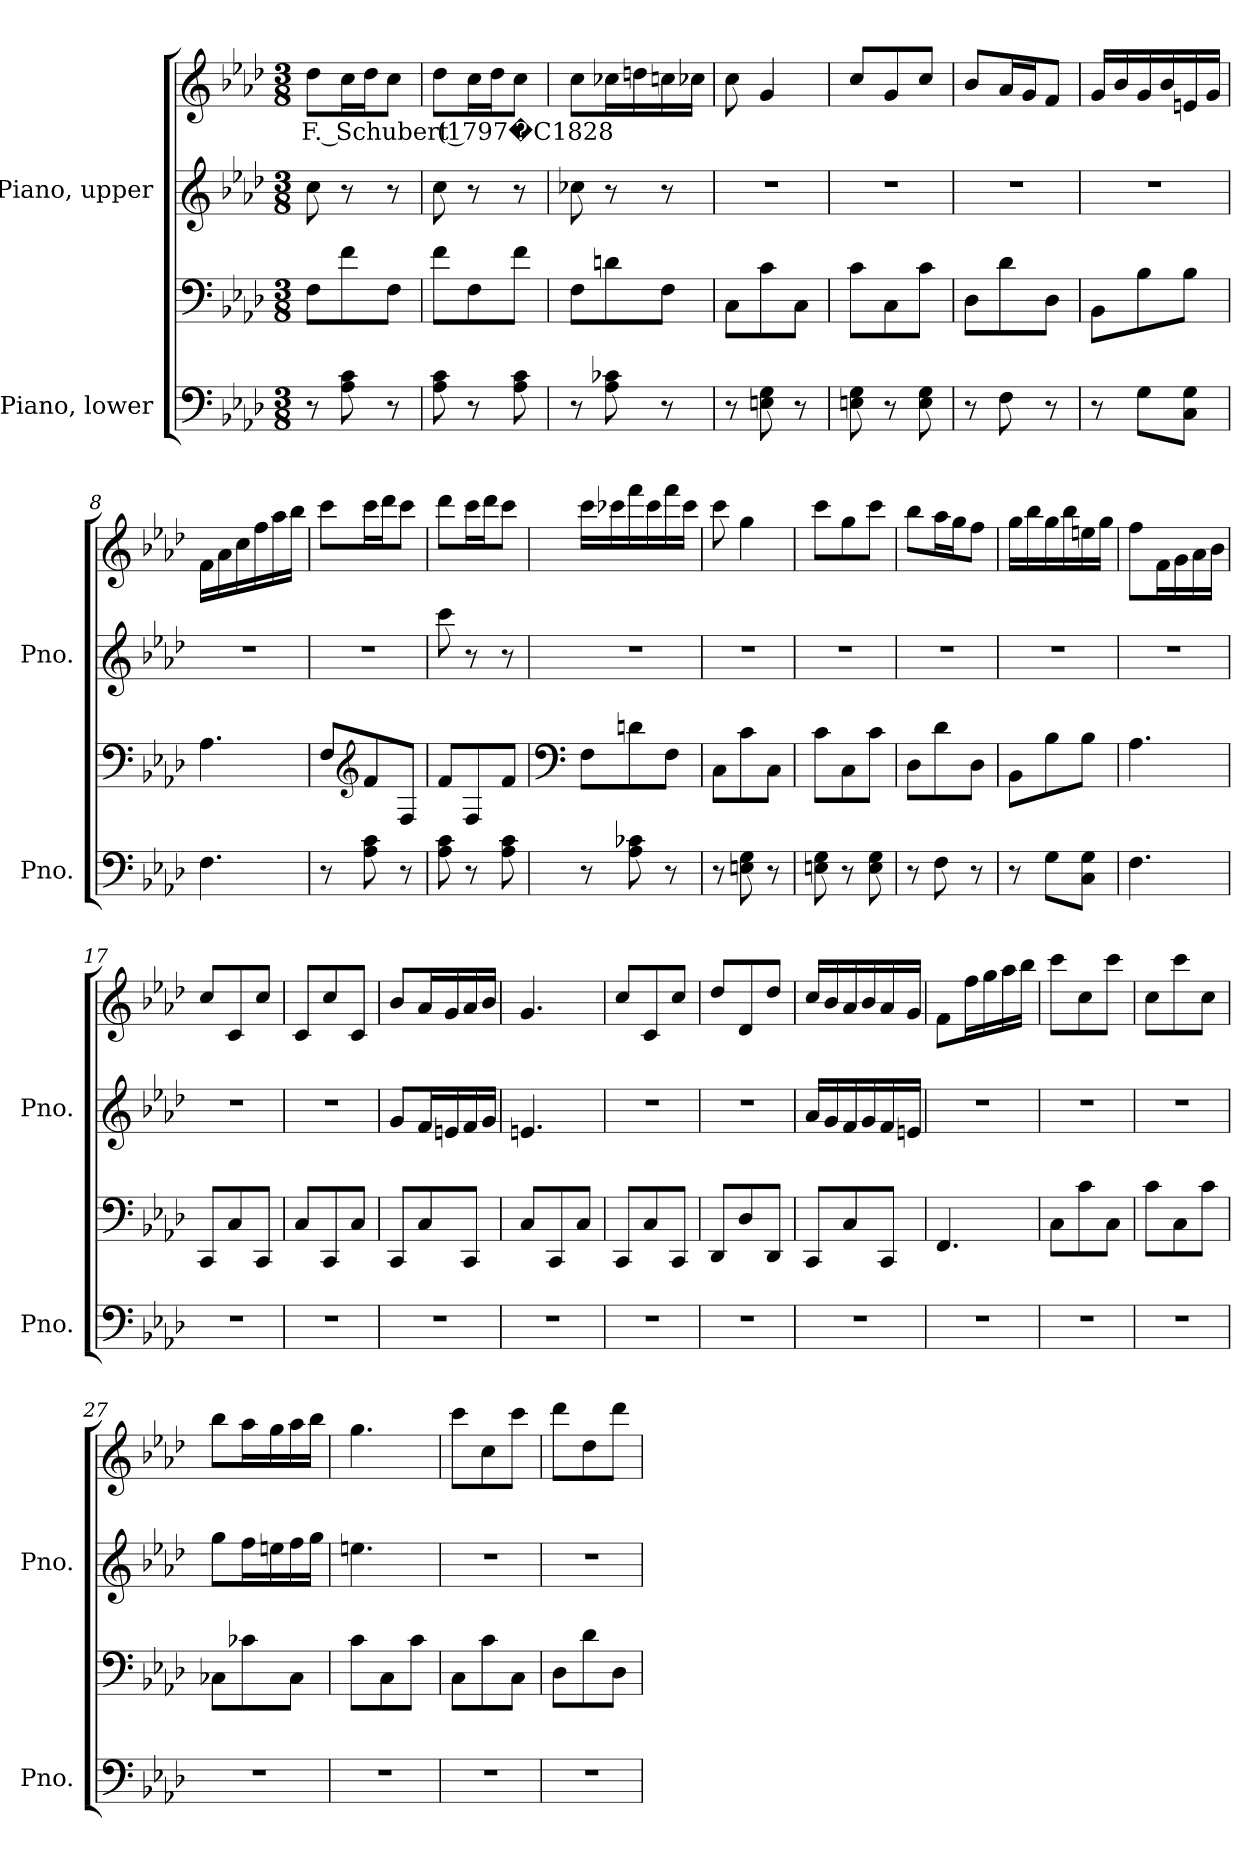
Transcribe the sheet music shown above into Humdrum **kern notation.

**kern	**kern	**kern	**kern	**text
*part2	*part2	*part1	*part1	*part1
*staff4	*staff3	*staff2	*staff1	*staff1
*I"Piano, lower	*	*I"Piano, upper	*	*
*I'Pno.	*	*I'Pno.	*	*
*clefF4	*clefF4	*clefG2	*clefG2	*
*k[b-e-a-d-]	*k[b-e-a-d-]	*k[b-e-a-d-]	*k[b-e-a-d-]	*
*M3/8	*M3/8	*M3/8	*M3/8	*
*MM175	*MM175	*MM175	*MM175	*
=1	=1	=1	=1	=1
!	!	!	!	!LO:LY:b
8r	8F\L	8cc\	8dd-\L	F. Schubert (1797�C1828
8A-\ 8c\	8f\	8r	16cc\L	.
.	.	.	16dd-\J	.
8r	8F\J	8r	8cc\J	.
=2	=2	=2	=2	=2
8A-\ 8c\	8f\L	8cc\	8dd-\L	.
8r	8F\	8r	16cc\L	.
.	.	.	16dd-\J	.
8A-\ 8c\	8f\J	8r	8cc\J	.
=3	=3	=3	=3	=3
8r	8F\L	8cc-X\	8cc\L	.
8A-\ 8c-X\	8dn\	8r	16cc-X\L	.
.	.	.	16ddn\	.
8r	8F\J	8r	16ccn\	.
.	.	.	16cc-X\JJ	.
=4	=4	=4	=4	=4
8r	8C\L	4.r	8cc\	.
8En\ 8G\	8c\	.	4g/	.
8r	8C\J	.	.	.
!!LO:LB:g=z
=5	=5	=5	=5	=5
8En\ 8G\	8c\L	4.r	8cc/L	.
8r	8C\	.	8g/	.
8E\ 8G\	8c\J	.	8cc/J	.
=6	=6	=6	=6	=6
8r	8D-\L	4.r	8b-/L	.
8F\	8d-\	.	16a-/L	.
.	.	.	16g/J	.
8r	8D-\J	.	8f/J	.
=7	=7	=7	=7	=7
8r	8BB-\L	4.r	16g/LL	.
.	.	.	16b-/	.
8G\L	8B-\	.	16g/	.
.	.	.	16b-/	.
8C\ 8G\J	8B-\J	.	16en/	.
.	.	.	16g/JJ	.
=8	=8	=8	=8	=8
4.F\	4.A-\	4.r	16f\LL	.
.	.	.	16a-\	.
.	.	.	16cc\	.
.	.	.	16ff\	.
.	.	.	16aa-\	.
.	.	.	16bb-\JJ	.
=9	=9	=9	=9	=9
8r	8F/L	4.r	8ccc\L	.
*	*clefG2	*	*	*
8A-\ 8c\	8f/	.	16ccc\L	.
.	.	.	16ddd-\J	.
8r	8F/J	.	8ccc\J	.
=10	=10	=10	=10	=10
8A-\ 8c\	8f/L	8ccc\	8ddd-\L	.
8r	8F/	8r	16ccc\L	.
.	.	.	16ddd-\J	.
8A-\ 8c\	8f/J	8r	8ccc\J	.
!!LO:LB:g=z
=11	=11	=11	=11	=11
*	*clefF4	*	*	*
8r	8F\L	4.r	16ccc\LL	.
.	.	.	16ccc-X\	.
8A-\ 8c-X\	8dn\	.	16fff\	.
.	.	.	16ccc-\	.
8r	8F\J	.	16fff\	.
.	.	.	16ccc-\JJ	.
=12	=12	=12	=12	=12
8r	8C\L	4.r	8ccc\	.
8En\ 8G\	8c\	.	4gg\	.
8r	8C\J	.	.	.
=13	=13	=13	=13	=13
8En\ 8G\	8c\L	4.r	8ccc\L	.
8r	8C\	.	8gg\	.
8E\ 8G\	8c\J	.	8ccc\J	.
=14	=14	=14	=14	=14
8r	8D-\L	4.r	8bb-\L	.
8F\	8d-\	.	16aa-\L	.
.	.	.	16gg\J	.
8r	8D-\J	.	8ff\J	.
=15	=15	=15	=15	=15
8r	8BB-\L	4.r	16gg\LL	.
.	.	.	16bb-\	.
8G\L	8B-\	.	16gg\	.
.	.	.	16bb-\	.
8C\ 8G\J	8B-\J	.	16een\	.
.	.	.	16gg\JJ	.
=16	=16	=16	=16	=16
4.F\	4.A-\	4.r	8ff\L	.
.	.	.	16f\L	.
.	.	.	16g\	.
.	.	.	16a-\	.
.	.	.	16b-\JJ	.
=17	=17	=17	=17	=17
4.r	8CC/L	4.r	8cc/L	.
.	8C/	.	8c/	.
.	8CC/J	.	8cc/J	.
!!LO:PB:g=z
=18	=18	=18	=18	=18
4.r	8C/L	4.r	8c/L	.
.	8CC/	.	8cc/	.
.	8C/J	.	8c/J	.
=19	=19	=19	=19	=19
4.r	8CC/L	8g/L	8b-/L	.
.	8C/	16f/L	16a-/L	.
.	.	16en/	16g/	.
.	8CC/J	16f/	16a-/	.
.	.	16g/JJ	16b-/JJ	.
=20	=20	=20	=20	=20
4.r	8C/L	4.en/	4.g/	.
.	8CC/	.	.	.
.	8C/J	.	.	.
=21	=21	=21	=21	=21
4.r	8CC/L	4.r	8cc/L	.
.	8C/	.	8c/	.
.	8CC/J	.	8cc/J	.
=22	=22	=22	=22	=22
4.r	8DD-/L	4.r	8dd-/L	.
.	8D-/	.	8d-/	.
.	8DD-/J	.	8dd-/J	.
=23	=23	=23	=23	=23
4.r	8CC/L	16a-/LL	16cc/LL	.
.	.	16g/	16b-/	.
.	8C/	16f/	16a-/	.
.	.	16g/	16b-/	.
.	8CC/J	16f/	16a-/	.
.	.	16en/JJ	16g/JJ	.
=24	=24	=24	=24	=24
4.r	4.FF/	4.r	8f\L	.
.	.	.	16ff\L	.
.	.	.	16gg\	.
.	.	.	16aa-\	.
.	.	.	16bb-\JJ	.
=25	=25	=25	=25	=25
4.r	8C\L	4.r	8ccc\L	.
.	8c\	.	8cc\	.
.	8C\J	.	8ccc\J	.
!!LO:LB:g=z
=26	=26	=26	=26	=26
4.r	8c\L	4.r	8cc\L	.
.	8C\	.	8ccc\	.
.	8c\J	.	8cc\J	.
=27	=27	=27	=27	=27
4.r	8C-X\L	8gg\L	8bb-\L	.
.	8c-X\	16ff\L	16aa-\L	.
.	.	16een\	16gg\	.
.	8C-\J	16ff\	16aa-\	.
.	.	16gg\JJ	16bb-\JJ	.
=28	=28	=28	=28	=28
4.r	8c\L	4.een\	4.gg\	.
.	8C\	.	.	.
.	8c\J	.	.	.
=29	=29	=29	=29	=29
4.r	8C\L	4.r	8ccc\L	.
.	8c\	.	8cc\	.
.	8C\J	.	8ccc\J	.
=30	=30	=30	=30	=30
4.r	8D-\L	4.r	8ddd-\L	.
.	8d-\	.	8dd-\	.
.	8D-\J	.	8ddd-\J	.
=	=	=	=	=
*-	*-	*-	*-	*-
